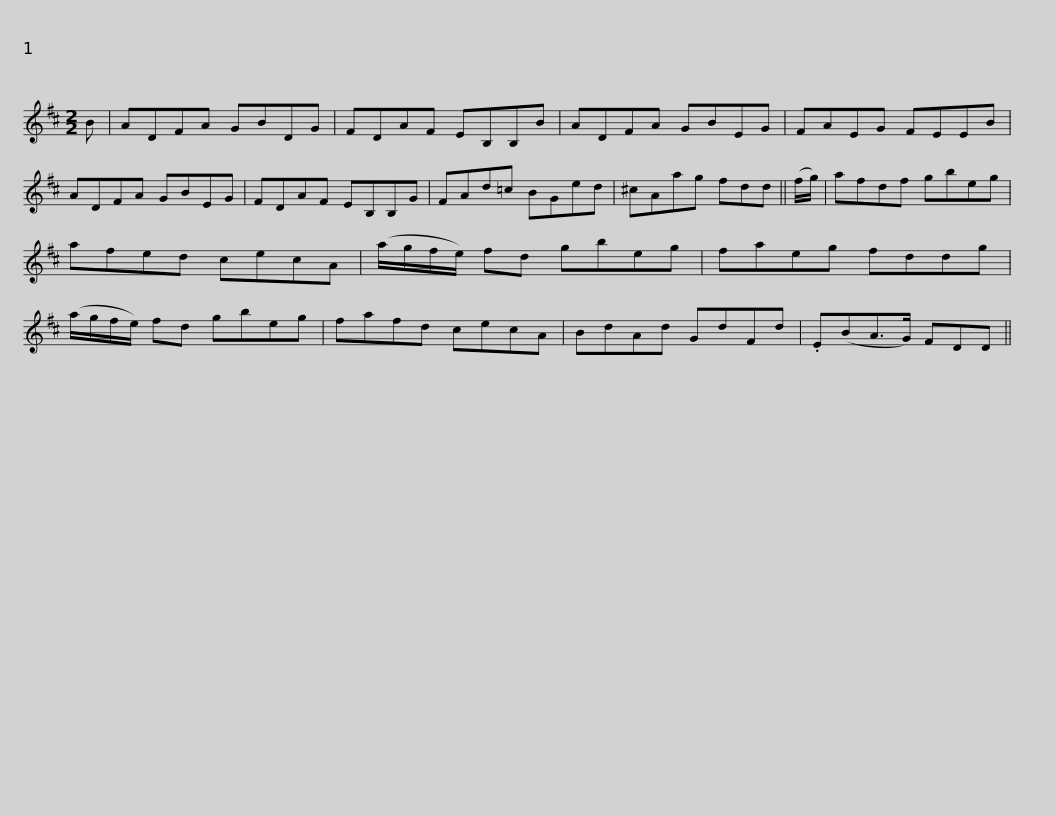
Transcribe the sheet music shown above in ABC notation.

X:1
L:1/8
M:2/2
I:linebreak $
K:D
V:1 treble
V:1
 B | ADFA GBDG | FDAF EB,B,B | ADFA GBEG | FAEG FEEB | %5
 ADFA GBEG |$ FDAF EB,B,G | FAd=c BGed | ^cAag fdd || (f/g/) | %10
 afdf gbeg | afed cecA |$ (a/g/f/e/) fd gbeg | faeg fddg | (a/g/f/e/) fd gbeg | %15
 fafd cecA | BdAd GdFd |$ .E(BA>G) FDD || %18
